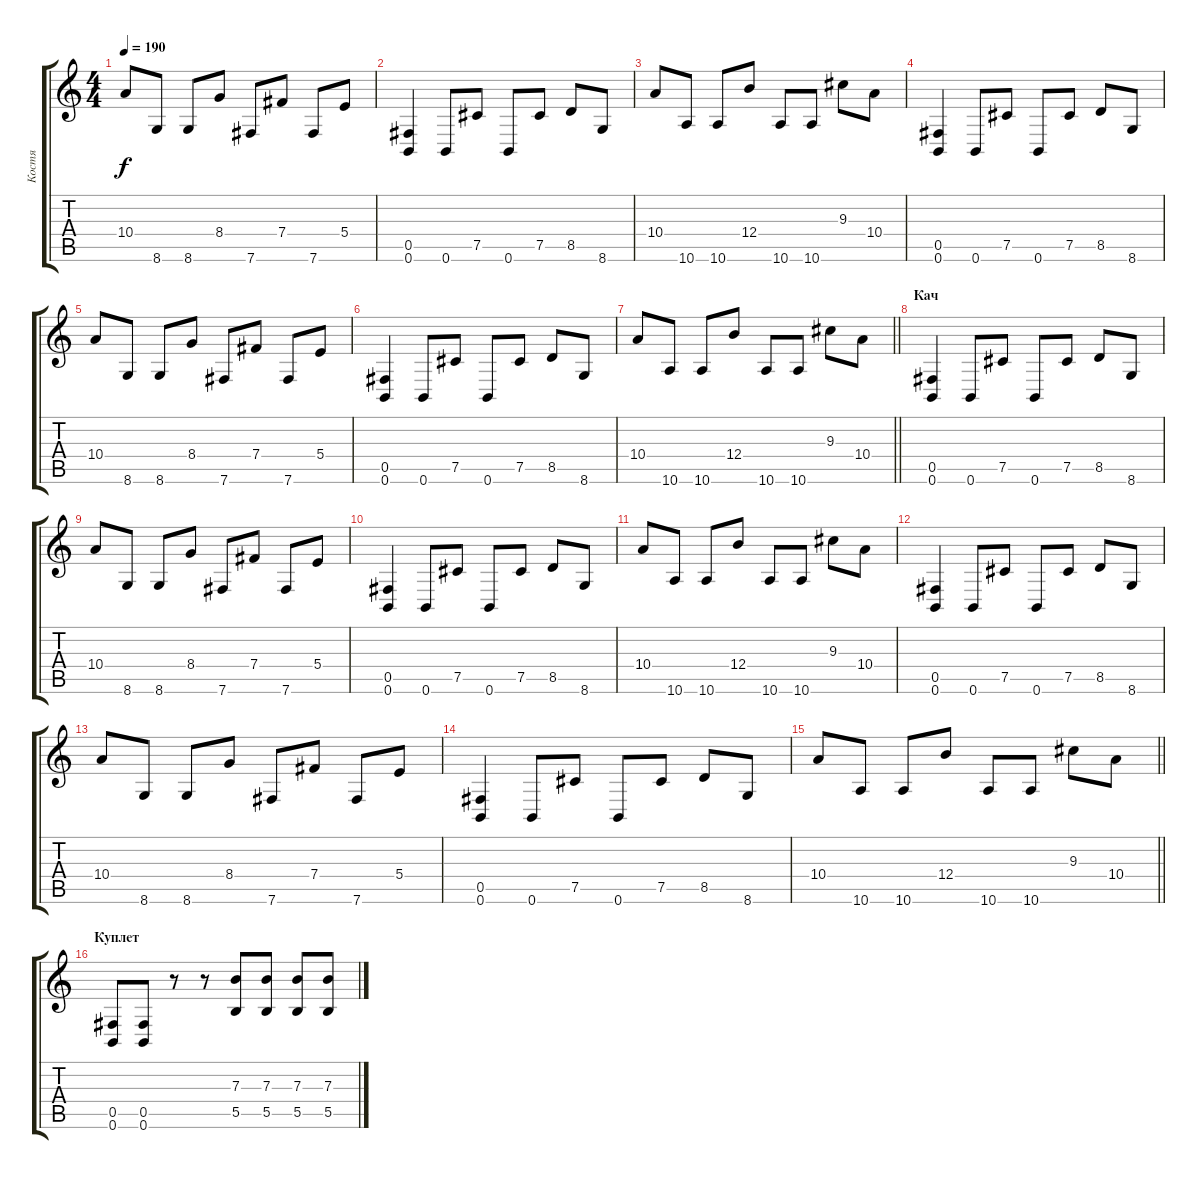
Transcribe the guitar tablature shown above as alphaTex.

\track ("Костя" "Костя") {instrument distortionguitar}
\staff {score tabs}
\tuning (Db4 Ab3 E3 B2 Gb2 B1) {hide}
\ts (4 4)
\tempo 190
\clef g2
\ks c
10.4.8{dy f} 8.6.8 8.6.8 8.4.8 7.6.8 7.4.8 7.6.8 5.4.8 |
(0.5 0.6).4 0.6.8 7.5.8 0.6.8 7.5.8 8.5.8 8.6.8 |
10.4.8 10.6.8 10.6.8 12.4.8 10.6.8 10.6.8 9.3.8 10.4.8 |
(0.5 0.6).4 0.6.8 7.5.8 0.6.8 7.5.8 8.5.8 8.6.8 |
10.4.8 8.6.8 8.6.8 8.4.8 7.6.8 7.4.8 7.6.8 5.4.8 |
(0.5 0.6).4 0.6.8 7.5.8 0.6.8 7.5.8 8.5.8 8.6.8 |
\barLineRight lightlight
10.4.8 10.6.8 10.6.8 12.4.8 10.6.8 10.6.8 9.3.8 10.4.8 |
\section ("" "Кач")
(0.5 0.6).4 0.6.8 7.5.8 0.6.8 7.5.8 8.5.8 8.6.8 |
10.4.8 8.6.8 8.6.8 8.4.8 7.6.8 7.4.8 7.6.8 5.4.8 |
(0.5 0.6).4 0.6.8 7.5.8 0.6.8 7.5.8 8.5.8 8.6.8 |
10.4.8 10.6.8 10.6.8 12.4.8 10.6.8 10.6.8 9.3.8 10.4.8 |
(0.5 0.6).4 0.6.8 7.5.8 0.6.8 7.5.8 8.5.8 8.6.8 |
10.4.8 8.6.8 8.6.8 8.4.8 7.6.8 7.4.8 7.6.8 5.4.8 |
(0.5 0.6).4 0.6.8 7.5.8 0.6.8 7.5.8 8.5.8 8.6.8 |
\barLineRight lightlight
10.4.8 10.6.8 10.6.8 12.4.8 10.6.8 10.6.8 9.3.8 10.4.8 |
\section ("" "Куплет")
(0.5 0.6).8 (0.5 0.6).8 r.8 r.8 (7.3 5.5).8 (7.3 5.5).8 (7.3 5.5).8 (7.3 5.5).8
